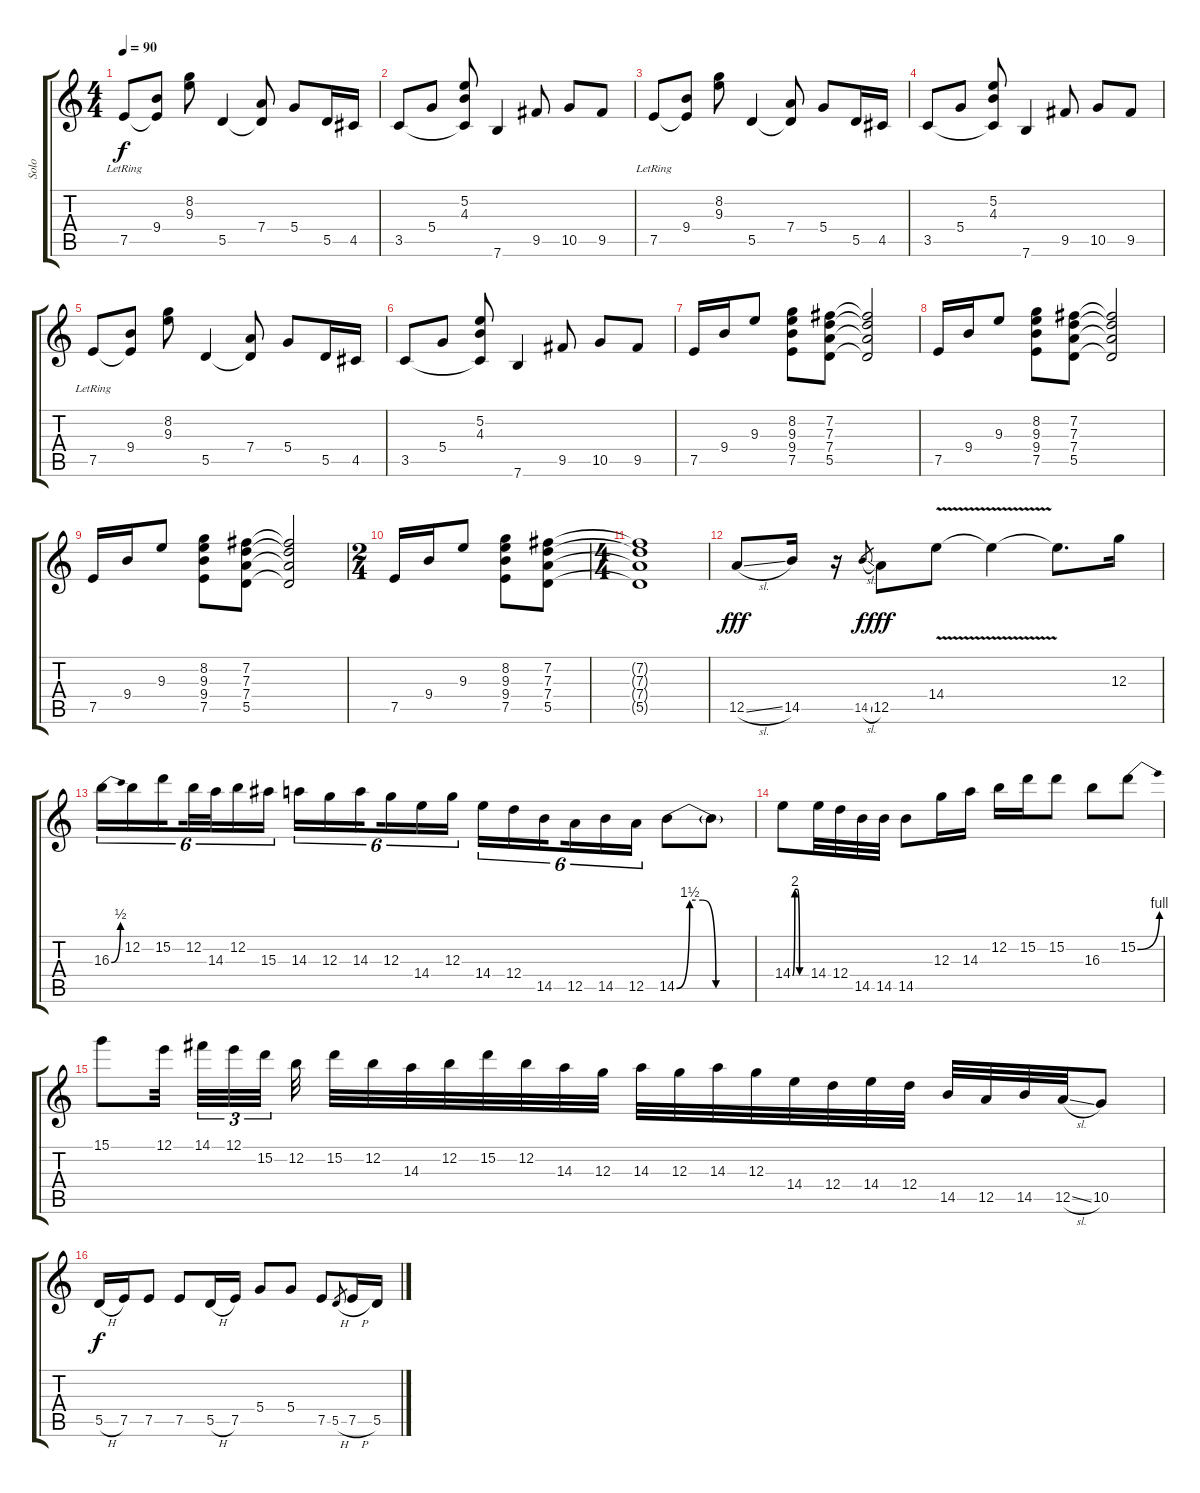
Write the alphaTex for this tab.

\track ("Solo" "Solo") {instrument distortionguitar}
\staff {score tabs}
\tuning (E4 B3 G3 D3 A2 E2) {hide}
\ts (4 4)
\tempo 90
\clef g2
\ks c
7.5{lr}.8{dy f} (9.4 7.5{t}).8 (8.2 9.3).8 5.5.4 (7.4 5.5{t}).8 5.4.8 5.5.16 4.5.16 |
3.5.8 5.4.8 (5.2 4.3 3.5{t}).8 7.6.4 9.5.8 10.5.8 9.5.8 |
7.5{lr}.8 (9.4 7.5{t}).8 (8.2 9.3).8 5.5.4 (7.4 5.5{t}).8 5.4.8 5.5.16 4.5.16 |
3.5.8 5.4.8 (5.2 4.3 3.5{t}).8 7.6.4 9.5.8 10.5.8 9.5.8 |
7.5{lr}.8 (9.4 7.5{t}).8 (8.2 9.3).8 5.5.4 (7.4 5.5{t}).8 5.4.8 5.5.16 4.5.16 |
3.5.8 5.4.8 (5.2 4.3 3.5{t}).8 7.6.4 9.5.8 10.5.8 9.5.8 |
7.5.16 9.4.16 9.3.8 (8.2 9.3 9.4 7.5).8 (7.2 7.3 7.4 5.5).8 (7.2{t} 7.3{t} 7.4{t} 5.5{t}).2 |
7.5.16 9.4.16 9.3.8 (8.2 9.3 9.4 7.5).8 (7.2 7.3 7.4 5.5).8 (7.2{t} 7.3{t} 7.4{t} 5.5{t}).2 |
7.5.16 9.4.16 9.3.8 (8.2 9.3 9.4 7.5).8 (7.2 7.3 7.4 5.5).8 (7.2{t} 7.3{t} 7.4{t} 5.5{t}).2 |
\ts (2 4)
7.5.16 9.4.16 9.3.8 (8.2 9.3 9.4 7.5).8 (7.2 7.3 7.4 5.5).8 |
\ts (4 4)
(7.2{t} 7.3{t} 7.4{t} 5.5{t}).1 |
12.5{sl}.8{dy fff} 14.5.16 r.16 14.5{sl}.8{gr dy f} 12.5.8{dy fff} 14.4{v}.8 14.4{t}.4 14.4{t}.8{d} 12.3.16 |
16.3{be (bend 0 0 60 2)}.16{tu (6 4)} 12.2.16{tu (6 4)} 15.2.16{tu (6 4) beam splitsecondary} 12.2.32{tu (6 4)} 14.3.32{tu (6 4)} 12.2.16{tu (6 4)} 15.3.16{tu (6 4)} 14.3.16{tu (6 4)} 12.3.16{tu (6 4)} 14.3.16{tu (6 4) beam splitsecondary} 12.3.16{tu (6 4)} 14.4.16{tu (6 4)} 12.3.16{tu (6 4)} 14.4.16{tu (6 4)} 12.4.16{tu (6 4)} 14.5.16{tu (6 4) beam splitsecondary} 12.5.16{tu (6 4)} 14.5.16{tu (6 4)} 12.5.16{tu (6 4)} 14.5{be (custom 0 0 10 6 20 6 30 0 60 0)}.8 14.5{t}.8 |
14.4{be (custom 0 0 10 8 20 8 30 0 60 0)}.8 14.4.32 12.4.32 14.5.32 14.5.32 14.5.8 12.3.16 14.3.16 12.2.16 15.2.16 15.2.8 16.3.8 15.2{be (bend 0 0 60 4)}.8 |
15.1.8 12.1.32{beam splitsecondary} 14.1.32{tu (3 2)} 12.1.32{tu (3 2)} 15.2.32{tu (3 2) beam splitsecondary} 12.2.32 15.2.32 12.2.32 14.3.32 12.2.32 15.2.32 12.2.32 14.3.32 12.3.32 14.3.32 12.3.32 14.3.32 12.3.32 14.4.32 12.4.32 14.4.32 12.4.32 14.5.32 12.5.32 14.5.32 12.5{sl}.32 10.5.8 |
5.5{h}.16{dy f} 7.5.16 7.5.8 7.5.8 5.5{h}.16 7.5.16 5.4.8 5.4.8 7.5.8 5.5{h}.8{gr} 7.5{h}.16 5.5.16
